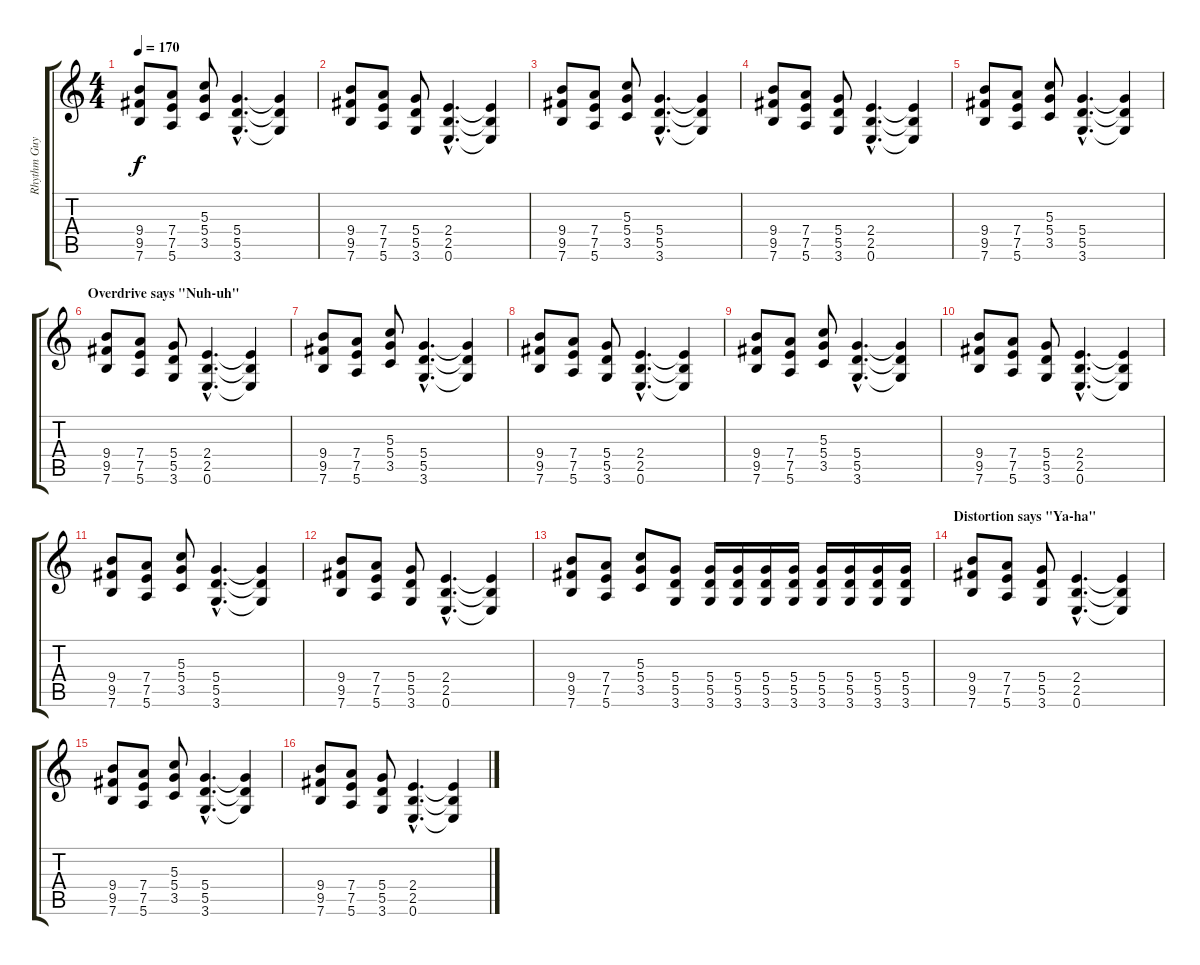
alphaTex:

\track ("Rhythm Guy" "Rhythm Guy") {instrument distortionguitar}
\staff {score tabs}
\tuning (E4 B3 G3 D3 A2 E2) {hide}
\ts (4 4)
\tempo 170
\clef g2
\ks c
(9.4 9.5 7.6).8{dy f} (7.4 7.5 5.6).8 (5.3 5.4 3.5).8 (5.4{hac} 5.5{hac} 3.6{hac}).4{d} (5.4{t} 5.5{t} 3.6{t}).4 |
(9.4 9.5 7.6).8 (7.4 7.5 5.6).8 (5.4 5.5 3.6).8 (2.4{hac} 2.5{hac} 0.6{hac}).4{d} (2.4{t} 2.5{t} 0.6{t}).4 |
(9.4 9.5 7.6).8 (7.4 7.5 5.6).8 (5.3 5.4 3.5).8 (5.4{hac} 5.5{hac} 3.6{hac}).4{d} (5.4{t} 5.5{t} 3.6{t}).4 |
(9.4 9.5 7.6).8 (7.4 7.5 5.6).8 (5.4 5.5 3.6).8 (2.4{hac} 2.5{hac} 0.6{hac}).4{d} (2.4{t} 2.5{t} 0.6{t}).4 |
(9.4 9.5 7.6).8 (7.4 7.5 5.6).8 (5.3 5.4 3.5).8 (5.4{hac} 5.5{hac} 3.6{hac}).4{d} (5.4{t} 5.5{t} 3.6{t}).4 |
\section ("" "Overdrive says \"Nuh-uh\"")
(9.4 9.5 7.6).8 (7.4 7.5 5.6).8 (5.4 5.5 3.6).8 (2.4{hac} 2.5{hac} 0.6{hac}).4{d} (2.4{t} 2.5{t} 0.6{t}).4 |
(9.4 9.5 7.6).8 (7.4 7.5 5.6).8 (5.3 5.4 3.5).8 (5.4{hac} 5.5{hac} 3.6{hac}).4{d} (5.4{t} 5.5{t} 3.6{t}).4 |
(9.4 9.5 7.6).8 (7.4 7.5 5.6).8 (5.4 5.5 3.6).8 (2.4{hac} 2.5{hac} 0.6{hac}).4{d} (2.4{t} 2.5{t} 0.6{t}).4 |
(9.4 9.5 7.6).8 (7.4 7.5 5.6).8 (5.3 5.4 3.5).8 (5.4{hac} 5.5{hac} 3.6{hac}).4{d} (5.4{t} 5.5{t} 3.6{t}).4 |
(9.4 9.5 7.6).8 (7.4 7.5 5.6).8 (5.4 5.5 3.6).8 (2.4{hac} 2.5{hac} 0.6{hac}).4{d} (2.4{t} 2.5{t} 0.6{t}).4 |
(9.4 9.5 7.6).8 (7.4 7.5 5.6).8 (5.3 5.4 3.5).8 (5.4{hac} 5.5{hac} 3.6{hac}).4{d} (5.4{t} 5.5{t} 3.6{t}).4 |
(9.4 9.5 7.6).8 (7.4 7.5 5.6).8 (5.4 5.5 3.6).8 (2.4{hac} 2.5{hac} 0.6{hac}).4{d} (2.4{t} 2.5{t} 0.6{t}).4 |
(9.4 9.5 7.6).8 (7.4 7.5 5.6).8 (5.3 5.4 3.5).8 (5.4 5.5 3.6).8 (5.4 5.5 3.6).16 (5.4 5.5 3.6).16 (5.4 5.5 3.6).16 (5.4 5.5 3.6).16 (5.4 5.5 3.6).16 (5.4 5.5 3.6).16 (5.4 5.5 3.6).16 (5.4 5.5 3.6).16 |
\section ("" "Distortion says \"Ya-ha\"")
(9.4 9.5 7.6).8 (7.4 7.5 5.6).8 (5.4 5.5 3.6).8 (2.4{hac} 2.5{hac} 0.6{hac}).4{d} (2.4{t} 2.5{t} 0.6{t}).4 |
(9.4 9.5 7.6).8 (7.4 7.5 5.6).8 (5.3 5.4 3.5).8 (5.4{hac} 5.5{hac} 3.6{hac}).4{d} (5.4{t} 5.5{t} 3.6{t}).4 |
(9.4 9.5 7.6).8 (7.4 7.5 5.6).8 (5.4 5.5 3.6).8 (2.4{hac} 2.5{hac} 0.6{hac}).4{d} (2.4{t} 2.5{t} 0.6{t}).4
